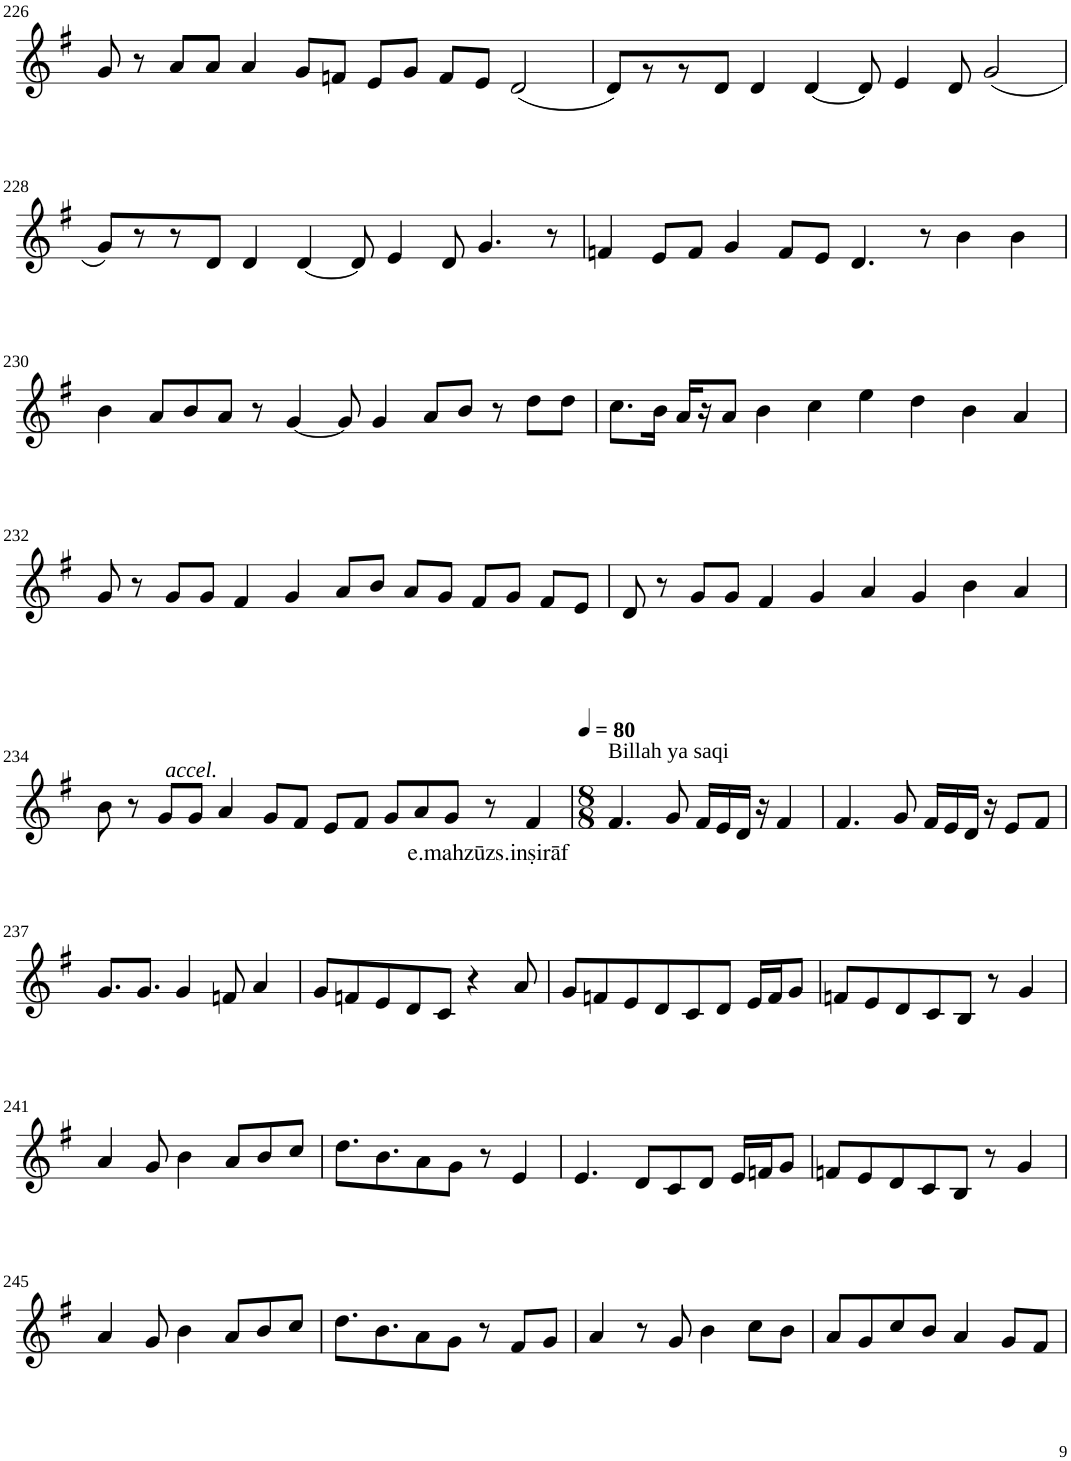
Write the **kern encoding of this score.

**kern	**text
*part1	*part1
*staff1	*staff1
*I"Violin	*
!!LO:PB:g=z
*clefG2	*
*k[f#]	*
*G:	*
*M8/4	*
=226	=226
8g/	.
8r	.
8a/L	.
8a/J	.
4a/	.
8g/L	.
8fn/J	.
8e/L	.
8g/J	.
8f/L	.
8e/J	.
(2d/	.
=227	=227
8d/L)	.
8r	.
8r	.
8d/J	.
4d/	.
[4d/	.
8d/]	.
4e/	.
8d/	.
(2g/	.
!!LO:LB:g=z
=228	=228
8g/L)	.
8r	.
8r	.
8d/J	.
4d/	.
[4d/	.
8d/]	.
4e/	.
8d/	.
4.g/	.
8r	.
=229	=229
4fn/	.
8e/L	.
8f/J	.
4g/	.
8f/L	.
8e/J	.
4.d/	.
8r	.
4b\	.
4b\	.
!!LO:LB:g=z
=230	=230
4b\	.
8a/L	.
8b/	.
8a/J	.
8r	.
[4g/	.
8g/]	.
4g/	.
8a/L	.
8b/J	.
8r	.
8dd\L	.
8dd\J	.
=231	=231
8.cc\L	.
16b\Jk	.
16a/LL	.
16r	.
8a/J	.
4b\	.
4cc\	.
4ee\	.
4dd\	.
4b\	.
4a/	.
!!LO:LB:g=z
=232	=232
8g/	.
8r	.
!LO:TX:b:i:t=accel.	!
8g/L	.
8g/J	.
4f#/	.
4g/	.
8a/L	.
8b/J	.
8a/L	.
8g/J	.
8f#/L	.
8g/J	.
8f#/L	.
8e/J	.
=233	=233
8d/	.
8r	.
8g/L	.
8g/J	.
4f#/	.
4g/	.
4a/	.
4g/	.
4b\	.
4a/	.
!!LO:LB:g=z
=234	=234
8b\	.
8r	.
8g/L	.
8g/J	.
4a/	.
8g/L	.
8f#/J	.
8e/L	.
8f#/J	.
8g/L	.
8a/	.
!	!LO:LY:b
8g/J	e.mahzūz
8r	.
!	!LO:LY:b
4f#/	s.inṣirāf
=235	=235
*M8/8	*
*MM80	*
!LO:TX:a:t=Billah ya saqi	!
4.f#/	.
8g/	.
16f#/LL	.
16e/	.
16d/JJ	.
16r	.
4f#/	.
=236	=236
4.f#/	.
8g/	.
16f#/LL	.
16e/	.
16d/JJ	.
16r	.
8e/L	.
8f#/J	.
!!LO:LB:g=z
=237	=237
8.g/L	.
8.g/J	.
4g/	.
8fn/	.
4a/	.
=238	=238
8g/L	.
8fn/	.
8e/	.
8d/	.
8c/J	.
4r	.
8a/	.
=239	=239
8g/L	.
8fn/	.
8e/	.
8d/	.
8c/	.
8d/J	.
16e/LL	.
16f/J	.
8g/J	.
=240	=240
8fn/L	.
8e/	.
8d/	.
8c/	.
8B/J	.
8r	.
4g/	.
!!LO:LB:g=z
=241	=241
4a/	.
8g/	.
4b\	.
8a/L	.
8b/	.
8cc/J	.
=242	=242
8.dd\L	.
8.b\	.
8a\	.
8g\J	.
8r	.
4e/	.
=243	=243
4.e/	.
8d/L	.
8c/	.
8d/J	.
16e/LL	.
16fn/J	.
8g/J	.
=244	=244
8fn/L	.
8e/	.
8d/	.
8c/	.
8B/J	.
8r	.
4g/	.
!!LO:LB:g=z
=245	=245
4a/	.
8g/	.
4b\	.
8a/L	.
8b/	.
8cc/J	.
=246	=246
8.dd\L	.
8.b\	.
8a\	.
8g\J	.
8r	.
8f#/L	.
8g/J	.
=247	=247
4a/	.
8r	.
8g/	.
4b\	.
8cc\L	.
8b\J	.
=248	=248
8a/L	.
8g/	.
8cc/	.
8b/J	.
4a/	.
8g/L	.
8f#/J	.
=	=
*-	*-
